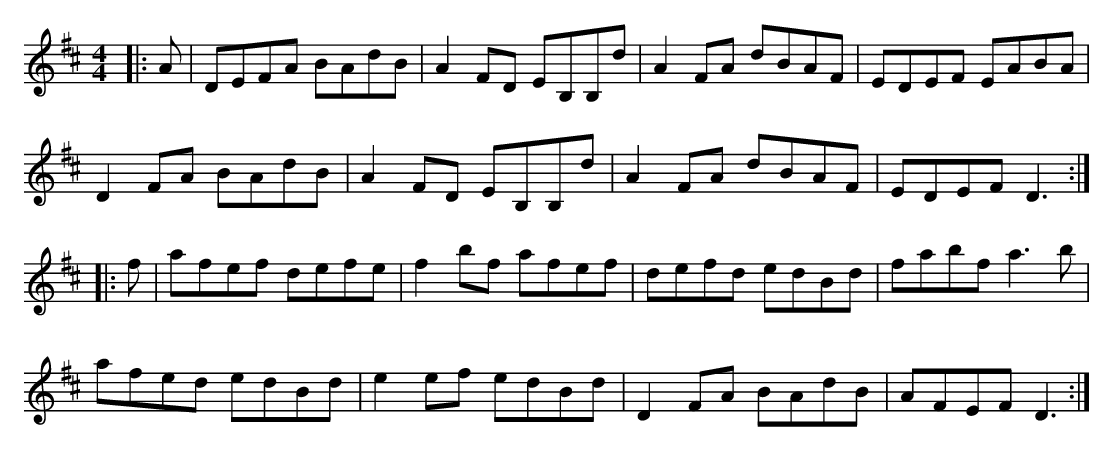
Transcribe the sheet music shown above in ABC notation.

X:1
M:4/4
K:D
|:A| DEFA BAdB | A2 FD EB,B,d | A2 FA dBAF | EDEF EABA |
D2 FA BAdB | A2 FD EB,B,d | A2 FA dBAF |EDEF D3 :|
|:f | afef defe | f2 bf afef | defd edBd | fabf a3 b |
afed edBd | e2 ef edBd |D2 FA BAdB | AFEF D3 :|
